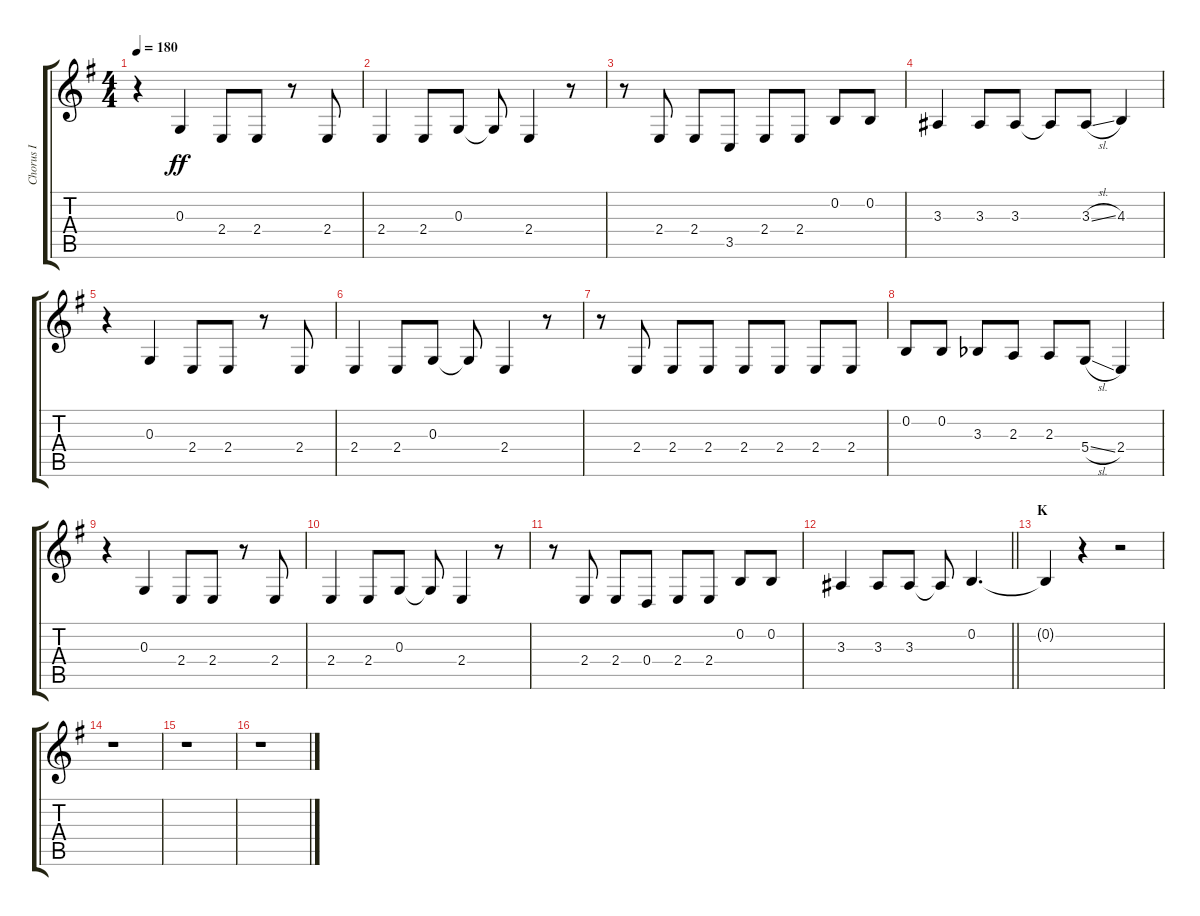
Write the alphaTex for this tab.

\track ("Chorus I" "Chorus I") {instrument voiceoohs}
\staff {score tabs}
\tuning (E4 B3 G3 D3 A2 E2) {hide}
\ts (4 4)
\tempo 180
\clef g2
\ks g
r.4{dy ff} 0.3.4 2.4.8 2.4.8 r.8 2.4.8 |
2.4.4 2.4.8 0.3.8 0.3{t}.8 2.4.4 r.8 |
r.8 2.4.8 2.4.8 3.5.8 2.4.8 2.4.8 0.2.8 0.2.8 |
3.3.4 3.3.8 3.3.8 3.3{t}.8 3.3{sl}.8 4.3.4 |
r.4 0.3.4 2.4.8 2.4.8 r.8 2.4.8 |
2.4.4 2.4.8 0.3.8 0.3{t}.8 2.4.4 r.8 |
r.8 2.4.8 2.4.8 2.4.8 2.4.8 2.4.8 2.4.8 2.4.8 |
0.2.8 0.2.8 3.3{acc b}.8 2.3.8 2.3.8 5.4{sl}.8 2.4.4 |
r.4 0.3.4 2.4.8 2.4.8 r.8 2.4.8 |
2.4.4 2.4.8 0.3.8 0.3{t}.8 2.4.4 r.8 |
r.8 2.4.8 2.4.8 0.4.8 2.4.8 2.4.8 0.2.8 0.2.8 |
\barLineRight lightlight
3.3.4 3.3.8 3.3.8 3.3{t}.8 0.2.4{d} |
\section ("" "K")
0.2{t}.4 r.4 r.2 |
r.1 |
r.1 |
r.1
